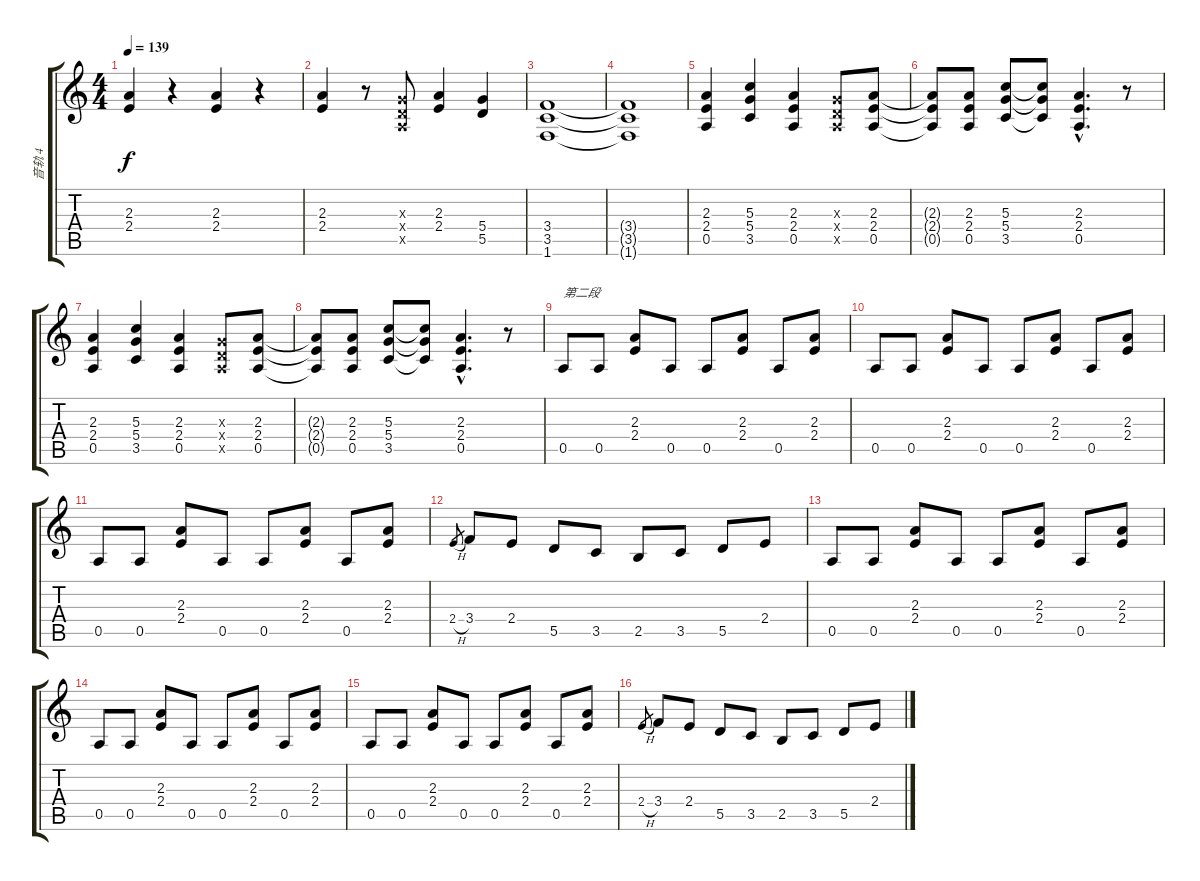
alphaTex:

\track ("音轨 4" "音轨 4") {instrument overdrivenguitar}
\staff {score tabs}
\tuning (E4 B3 G3 D3 A2 E2) {hide}
\ts (4 4)
\tempo 139
\clef g2
\ks c
(2.3 2.4).4{dy f} r.4 (2.3 2.4).4 r.4 |
(2.3 2.4).4 r.8 (0.3{x} 0.4{x} 0.5{x}).8 (2.3 2.4).4 (5.4 5.5).4 |
(3.4 3.5 1.6).1 |
(3.4{t} 3.5{t} 1.6{t}).1 |
(2.3 2.4 0.5).4 (5.3 5.4 3.5).4 (2.3 2.4 0.5).4 (0.3{x} 0.4{x} 0.5{x}).8 (2.3 2.4 0.5).8 |
(2.3{t} 2.4{t} 0.5{t}).8 (2.3 2.4 0.5).8 (5.3 5.4 3.5).8 (5.3{t} 5.4{t} 3.5{t}).8 (2.3{hac} 2.4{hac} 0.5{hac}).4{d} r.8 |
(2.3 2.4 0.5).4 (5.3 5.4 3.5).4 (2.3 2.4 0.5).4 (0.3{x} 0.4{x} 0.5{x}).8 (2.3 2.4 0.5).8 |
(2.3{t} 2.4{t} 0.5{t}).8 (2.3 2.4 0.5).8 (5.3 5.4 3.5).8 (5.3{t} 5.4{t} 3.5{t}).8 (2.3{hac} 2.4{hac} 0.5{hac}).4{d} r.8 |
0.5.8{txt "第二段"} 0.5.8 (2.3 2.4).8 0.5.8 0.5.8 (2.3 2.4).8 0.5.8 (2.3 2.4).8 |
0.5.8 0.5.8 (2.3 2.4).8 0.5.8 0.5.8 (2.3 2.4).8 0.5.8 (2.3 2.4).8 |
0.5.8 0.5.8 (2.3 2.4).8 0.5.8 0.5.8 (2.3 2.4).8 0.5.8 (2.3 2.4).8 |
2.4{h}.8{gr} 3.4.8 2.4.8 5.5.8 3.5.8 2.5.8 3.5.8 5.5.8 2.4.8 |
0.5.8 0.5.8 (2.3 2.4).8 0.5.8 0.5.8 (2.3 2.4).8 0.5.8 (2.3 2.4).8 |
0.5.8 0.5.8 (2.3 2.4).8 0.5.8 0.5.8 (2.3 2.4).8 0.5.8 (2.3 2.4).8 |
0.5.8 0.5.8 (2.3 2.4).8 0.5.8 0.5.8 (2.3 2.4).8 0.5.8 (2.3 2.4).8 |
2.4{h}.8{gr} 3.4.8 2.4.8 5.5.8 3.5.8 2.5.8 3.5.8 5.5.8 2.4.8
